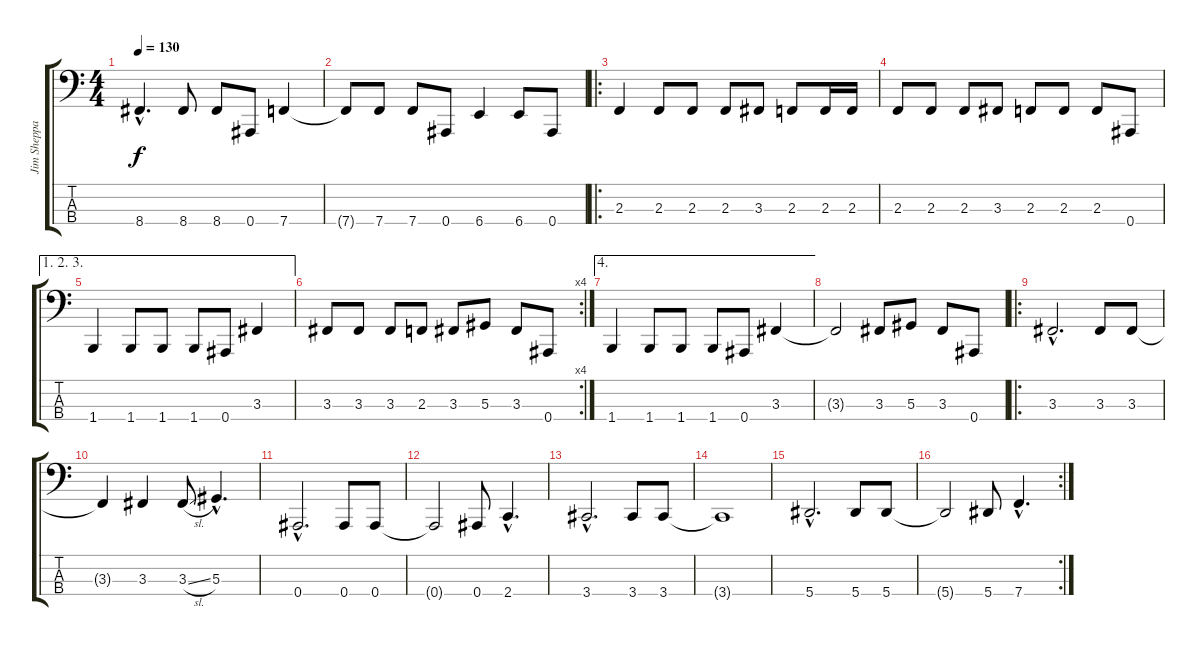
\track ("Jim Sheppard" "Jim Sheppa") {instrument electricbassfinger}
\staff {score tabs}
\tuning (Db2 Ab1 Eb1 Bb0) {hide}
\ts (4 4)
\tempo 130
\clef f4
\ks c
8.4{hac}.4{d dy f} 8.4.8 8.4.8 0.4.8 7.4.4 |
7.4{t}.8 7.4.8 7.4.8 0.4.8 6.4.4 6.4.8 0.4.8 |
\ro
2.3.4 2.3.8 2.3.8 2.3.8 3.3.8 2.3.8 2.3.16 2.3.16 |
2.3.8 2.3.8 2.3.8 3.3.8 2.3.8 2.3.8 2.3.8 0.4.8 |
\ae (1 2 3)
1.4.4 1.4.8 1.4.8 1.4.8 0.4.8 3.3.4 |
\rc 4
3.3.8 3.3.8 3.3.8 2.3.8 3.3.8 5.3.8 3.3.8 0.4.8 |
\ae 4
1.4.4 1.4.8 1.4.8 1.4.8 0.4.8 3.3.4 |
3.3{t}.2 3.3.8 5.3.8 3.3.8 0.4.8 |
\ro
3.3{hac}.2{d} 3.3.8 3.3.8 |
3.3{t}.4 3.3.4 3.3{sl}.8 5.3{hac}.4{d} |
0.4{hac}.2{d} 0.4.8 0.4.8 |
0.4{t}.2 0.4.8 2.4{hac}.4{d} |
3.4{hac}.2{d} 3.4.8 3.4.8 |
3.4{t}.1 |
5.4{hac}.2{d} 5.4.8 5.4.8 |
\rc 2
5.4{t}.2 5.4.8 7.4{hac}.4{d}
